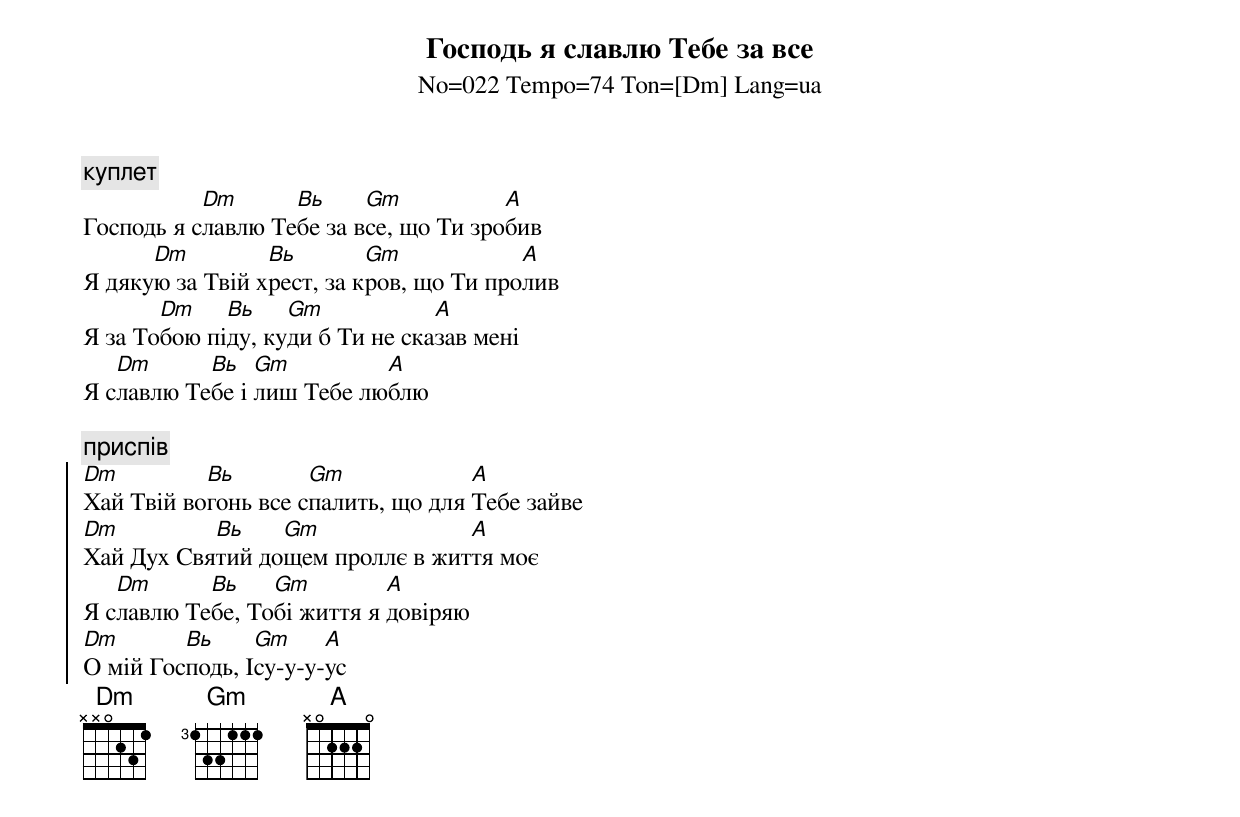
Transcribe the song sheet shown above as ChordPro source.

{title:Господь я славлю Тебе за все}
{subtitle:No=022 Tempo=74 Ton=[Dm] Lang=ua}

{c: куплет}
Господь я с[Dm]лавлю Те[Bь]бе за в[Gm]се, що Ти зро[A]бив
Я дяку[Dm]ю за Твій х[Bь]рест, за к[Gm]ров, що Ти про[A]лив
Я за То[Dm]бою пі[Bь]ду, ку[Gm]ди б Ти не ска[A]зав мені
Я с[Dm]лавлю Те[Bь]бе і [Gm]лиш Тебе лю[A]блю

{c: приспів}
{soc}
[Dm]Хай Твій во[Bь]гонь все с[Gm]палить, що для [A]Тебе зайве
[Dm]Хай Дух Свя[Bь]тий до[Gm]щем проллє в жит[A]тя моє
Я с[Dm]лавлю Те[Bь]бе, То[Gm]бі життя я [A]довіряю
[Dm]О мій Гос[Bь]подь, І[Gm]су-у-у-[A]ус
{eoc}
